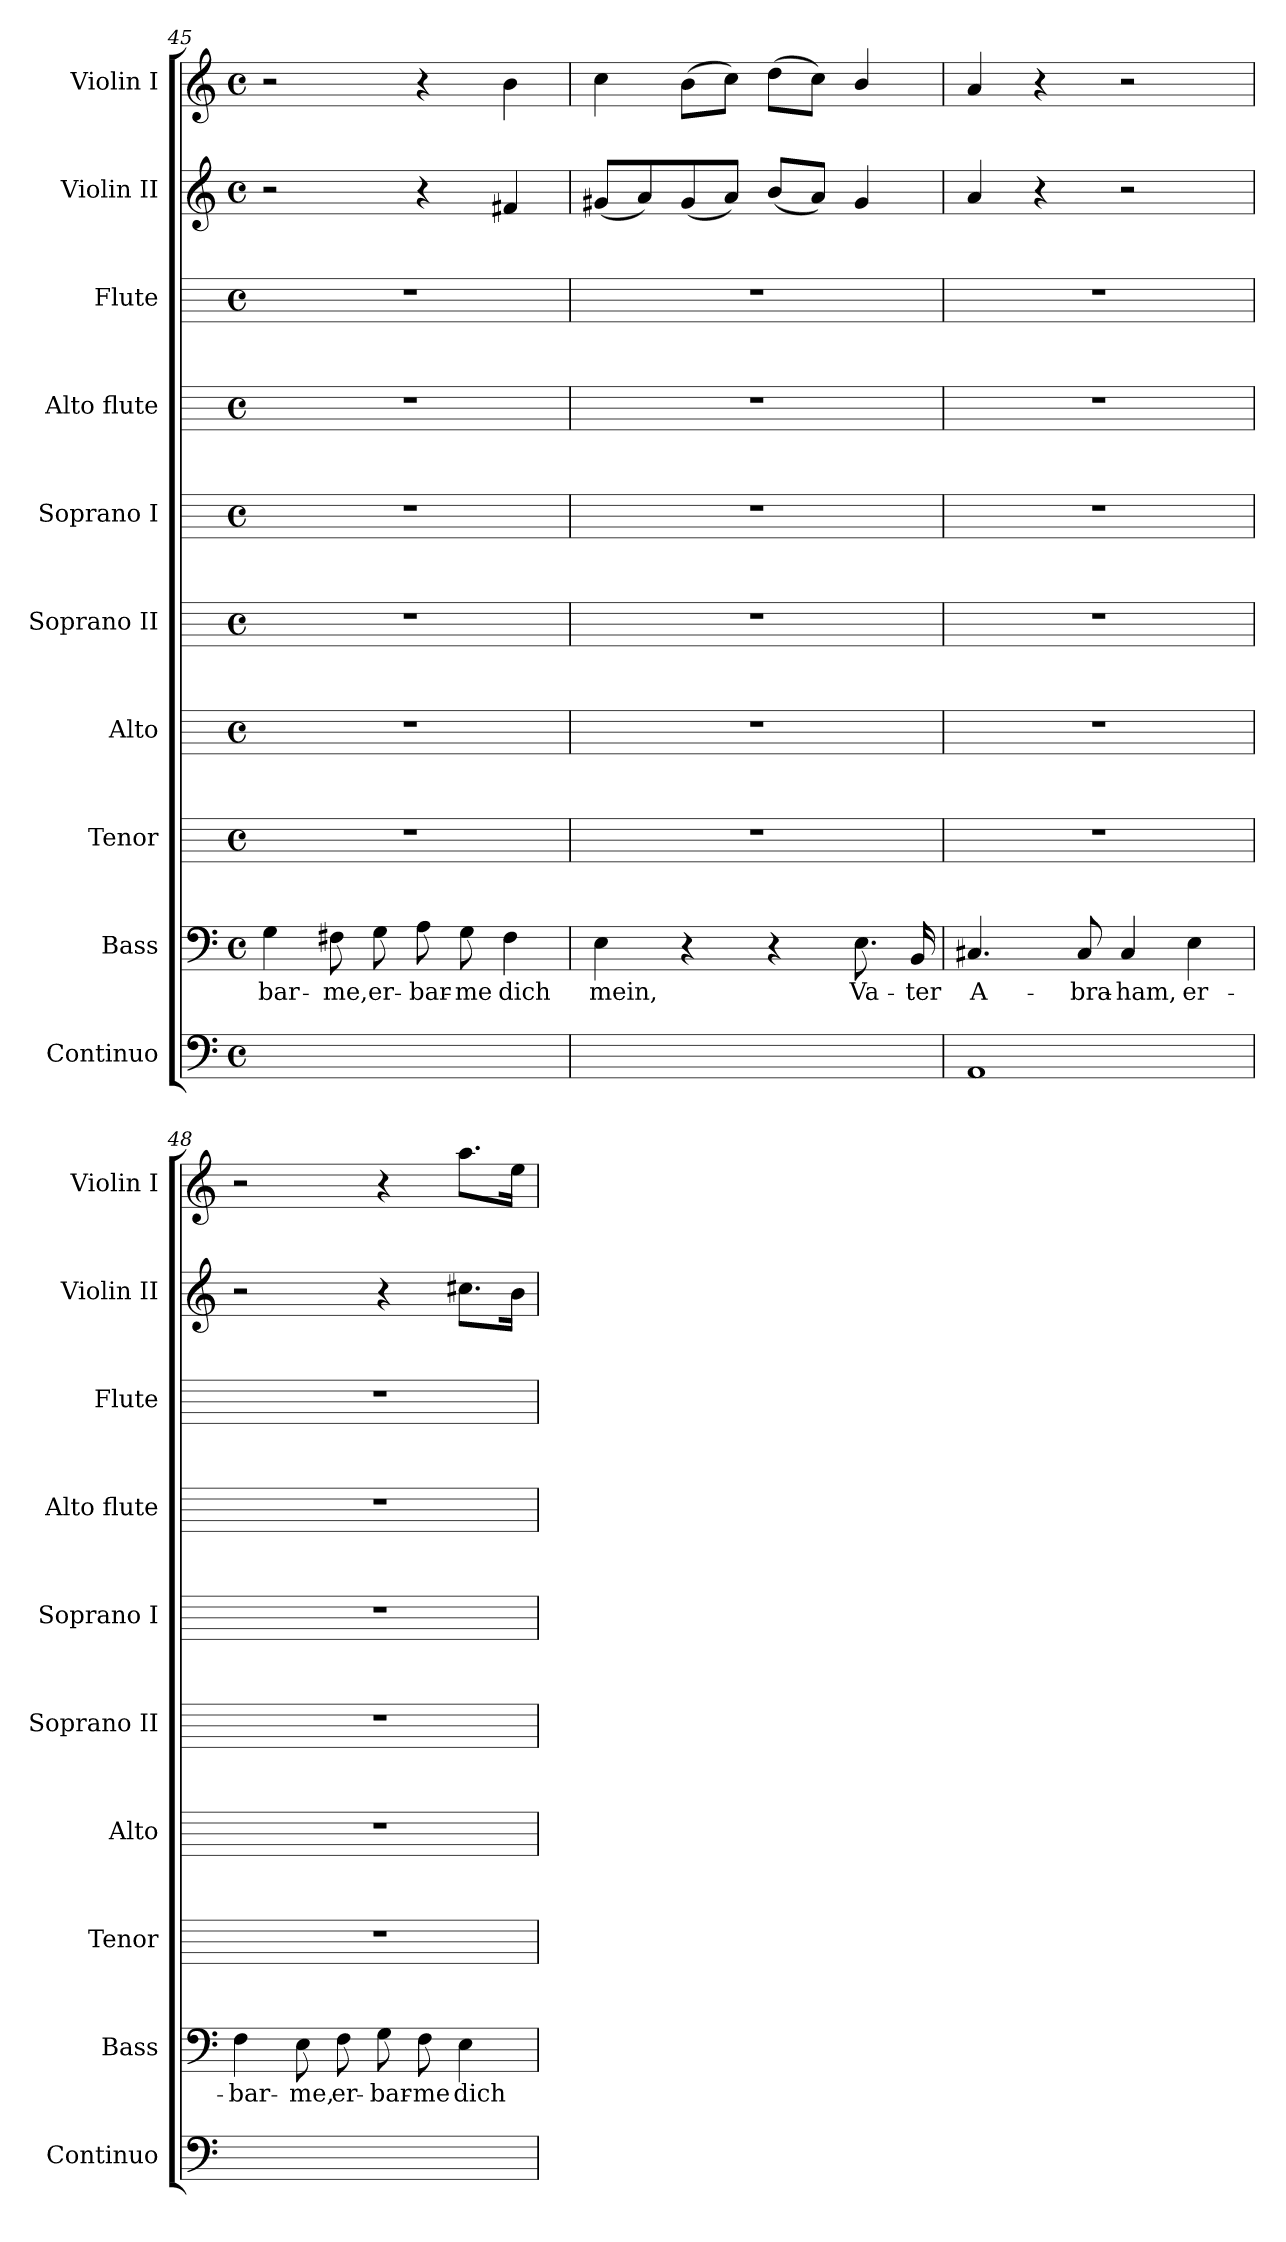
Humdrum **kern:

**kern	**text	**text	**kern	**text	**kern	**kern	**kern	**kern	**kern	**kern	**kern	**kern
*part10	*part10	*part10	*part9	*part9	*part8	*part7	*part6	*part5	*part4	*part3	*part2	*part1
*staff10	*staff10	*staff10	*staff9	*staff9	*staff8	*staff7	*staff6	*staff5	*staff4	*staff3	*staff2	*staff1
*I"Continuo	*	*	*I"Bass	*	*I"Tenor	*I"Alto	*I"Soprano II	*I"Soprano I	*I"Alto flute	*I"Flute	*I"Violin II	*I"Violin I
*I'Continuo	*	*	*I'Bass	*	*I'Tenor	*I'Alto	*I'Soprano II	*I'Soprano I	*I'Alto flute	*I'Flute	*I'Violin II	*I'Violin I
!!LO:LB:g=z
*clefF4	*	*	*clefF4	*	*	*	*	*	*	*	*clefG2	*clefG2
*k[]	*	*	*k[]	*	*	*	*	*	*	*	*k[]	*k[]
*C:	*	*	*C:	*	*	*	*	*	*	*	*C:	*C:
*M4/4	*	*	*M4/4	*	*M4/4	*M4/4	*M4/4	*M4/4	*M4/4	*M4/4	*M4/4	*M4/4
*met(c)	*	*	*met(c)	*	*met(c)	*met(c)	*met(c)	*met(c)	*met(c)	*met(c)	*met(c)	*met(c)
=45	=45	=45	=45	=45	=45	=45	=45	=45	=45	=45	=45	=45
!	!LO:LY:b	!LO:LY:b	!	!LO:LY:b	!	!	!	!	!	!	!	!
[4BByy	3	6	4G	-bar-	1r	1r	1r	1r	1r	1r	2r	2r
!	!LO:LY:b	!	!	!LO:LY:b	!	!	!	!	!	!	!	!
4BByy_	4	.	8F#X	-me,	.	.	.	.	.	.	.	.
!	!	!	!	!LO:LY:b	!	!	!	!	!	!	!	!
.	.	.	8G	er-	.	.	.	.	.	.	.	.
!	!LO:LY:b	!	!	!LO:LY:b	!	!	!	!	!	!	!	!
4BByy_	5	.	8A	-bar-	.	.	.	.	.	.	4r	4r
!	!	!	!	!LO:LY:b	!	!	!	!	!	!	!	!
.	.	.	8G	-me	.	.	.	.	.	.	.	.
!	!LO:LY:b	!	!	!LO:LY:b	!	!	!	!	!	!	!	!
4BByy]	3	.	4F#	dich	.	.	.	.	.	.	4f#X	4b
=46	=46	=46	=46	=46	=46	=46	=46	=46	=46	=46	=46	=46
!	!LO:LY:b	!LO:LY:b	!	!LO:LY:b	!	!	!	!	!	!	!	!
[4EEyy	3	6	4E	mein,	1r	1r	1r	1r	1r	1r	(<8g#XL	4cc
.	.	.	.	.	.	.	.	.	.	.	8a)	.
!	!LO:LY:b	!	!	!	!	!	!	!	!	!	!	!
4EEyy_	4	.	4r	.	.	.	.	.	.	.	(<8g#	(>8bL
.	.	.	.	.	.	.	.	.	.	.	8aJ)	8ccJ)
!	!LO:LY:b	!	!	!	!	!	!	!	!	!	!	!
4EEyy_	5	.	4r	.	.	.	.	.	.	.	(<8bL	(>8ddL
.	.	.	.	.	.	.	.	.	.	.	8aJ)	8ccJ)
!	!LO:LY:b	!	!	!LO:LY:b	!	!	!	!	!	!	!	!
4EEyy]	3	.	8.E	Va-	.	.	.	.	.	.	4g#	4b/
!	!	!	!	!LO:LY:b	!	!	!	!	!	!	!	!
.	.	.	16BB	-ter	.	.	.	.	.	.	.	.
=47	=47	=47	=47	=47	=47	=47	=47	=47	=47	=47	=47	=47
!	!	!	!	!LO:LY:b	!	!	!	!	!	!	!	!
1AA	.	.	4.C#X	A-	1r	1r	1r	1r	1r	1r	4a	4a
.	.	.	.	.	.	.	.	.	.	.	4r	4r
!	!	!	!	!LO:LY:b	!	!	!	!	!	!	!	!
.	.	.	8C#	-bra-	.	.	.	.	.	.	.	.
!	!	!	!	!LO:LY:b	!	!	!	!	!	!	!	!
.	.	.	4C#	-ham,	.	.	.	.	.	.	2r	2r
!	!	!	!	!LO:LY:b	!	!	!	!	!	!	!	!
.	.	.	4E	er-	.	.	.	.	.	.	.	.
=48	=48	=48	=48	=48	=48	=48	=48	=48	=48	=48	=48	=48
!	!LO:LY:b	!LO:LY:b	!	!LO:LY:b	!	!	!	!	!	!	!	!
[4AAyy	3	6	4F	-bar-	1r	1r	1r	1r	1r	1r	2r	2r
!	!LO:LY:b	!	!	!LO:LY:b	!	!	!	!	!	!	!	!
4AAyy_	4	.	8E	-me,	.	.	.	.	.	.	.	.
!	!	!	!	!LO:LY:b	!	!	!	!	!	!	!	!
.	.	.	8F	er-	.	.	.	.	.	.	.	.
!	!LO:LY:b	!	!	!LO:LY:b	!	!	!	!	!	!	!	!
4AAyy_	5	.	8G	-bar-	.	.	.	.	.	.	4r	4r
!	!	!	!	!LO:LY:b	!	!	!	!	!	!	!	!
.	.	.	8F	-me	.	.	.	.	.	.	.	.
!	!LO:LY:b	!	!	!LO:LY:b	!	!	!	!	!	!	!	!
4AAyy]	3	.	4E	dich	.	.	.	.	.	.	8.cc#XL	8.aaL
.	.	.	.	.	.	.	.	.	.	.	16bJ	16eeJ
=	=	=	=	=	=	=	=	=	=	=	=	=
*-	*-	*-	*-	*-	*-	*-	*-	*-	*-	*-	*-	*-
